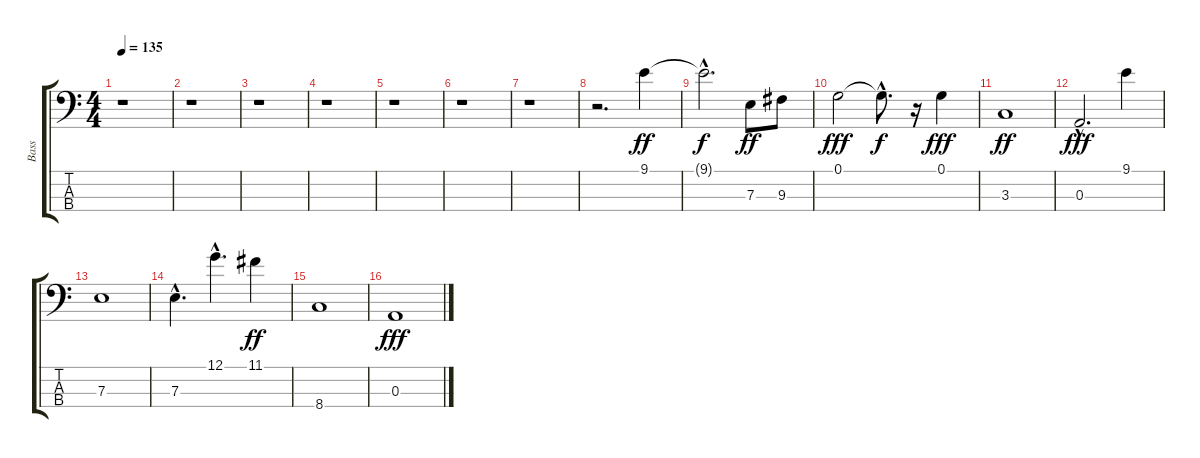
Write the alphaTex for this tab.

\track ("Bass" "Bass") {instrument fretlessbass}
\staff {score tabs}
\tuning (G2 D2 A1 E1) {hide}
\ts (4 4)
\tempo 135
\clef f4
\ks c
r.1{dy ff instrument fretlessbass} |
r.1 |
r.1 |
r.1 |
r.1 |
r.1 |
r.1 |
r.2{d} 9.1.4 |
9.1{hac t}.2{d dy f} 7.3.8{dy ff} 9.3.8 |
0.1.2{dy fff} 0.1{hac t}.8{d dy f} r.16 0.1.4{dy fff} |
3.3.1{dy ff} |
0.3{hac}.2{d dy fff} 9.1.4 |
7.3.1 |
7.3{hac}.4{d} 12.1{hac}.4{d} 11.1.4{dy ff} |
8.4.1 |
0.3.1{dy fff}
